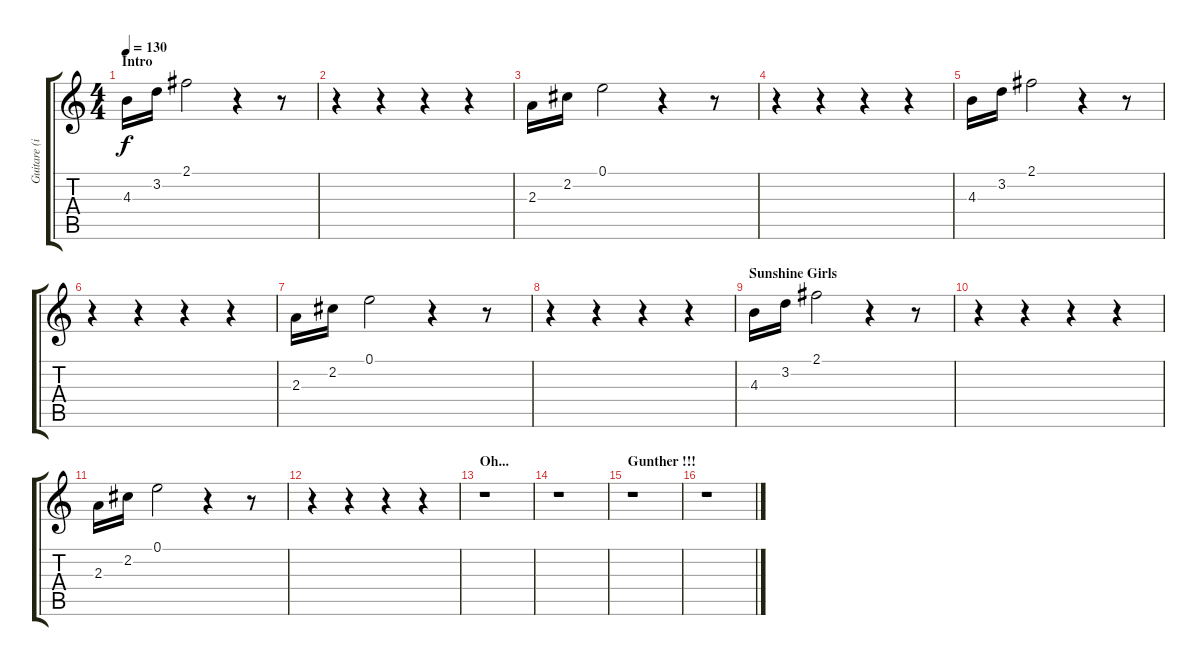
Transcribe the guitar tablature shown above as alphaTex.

\track ("Guitare (intro)" "Guitare (i") {instrument electricguitarclean}
\staff {score tabs}
\tuning (E4 B3 G3 D3 A2 E2) {hide}
\ts (4 4)
\section ("" "Intro")
\tempo 130
\clef g2
\ks c
4.3.16{dy f instrument electricguitarclean} 3.2.16 2.1.2 r.4 r.8 |
r.4 r.4 r.4 r.4 |
2.3.16 2.2.16 0.1.2 r.4 r.8 |
r.4 r.4 r.4 r.4 |
4.3.16 3.2.16 2.1.2 r.4 r.8 |
r.4 r.4 r.4 r.4 |
2.3.16 2.2.16 0.1.2 r.4 r.8 |
r.4 r.4 r.4 r.4 |
\section ("" "Sunshine Girls")
4.3.16 3.2.16 2.1.2 r.4 r.8 |
r.4 r.4 r.4 r.4 |
2.3.16 2.2.16 0.1.2 r.4 r.8 |
r.4 r.4 r.4 r.4 |
\section ("" "Oh...")
r.1 |
r.1 |
\section ("" "Gunther !!!")
r.1 |
r.1
